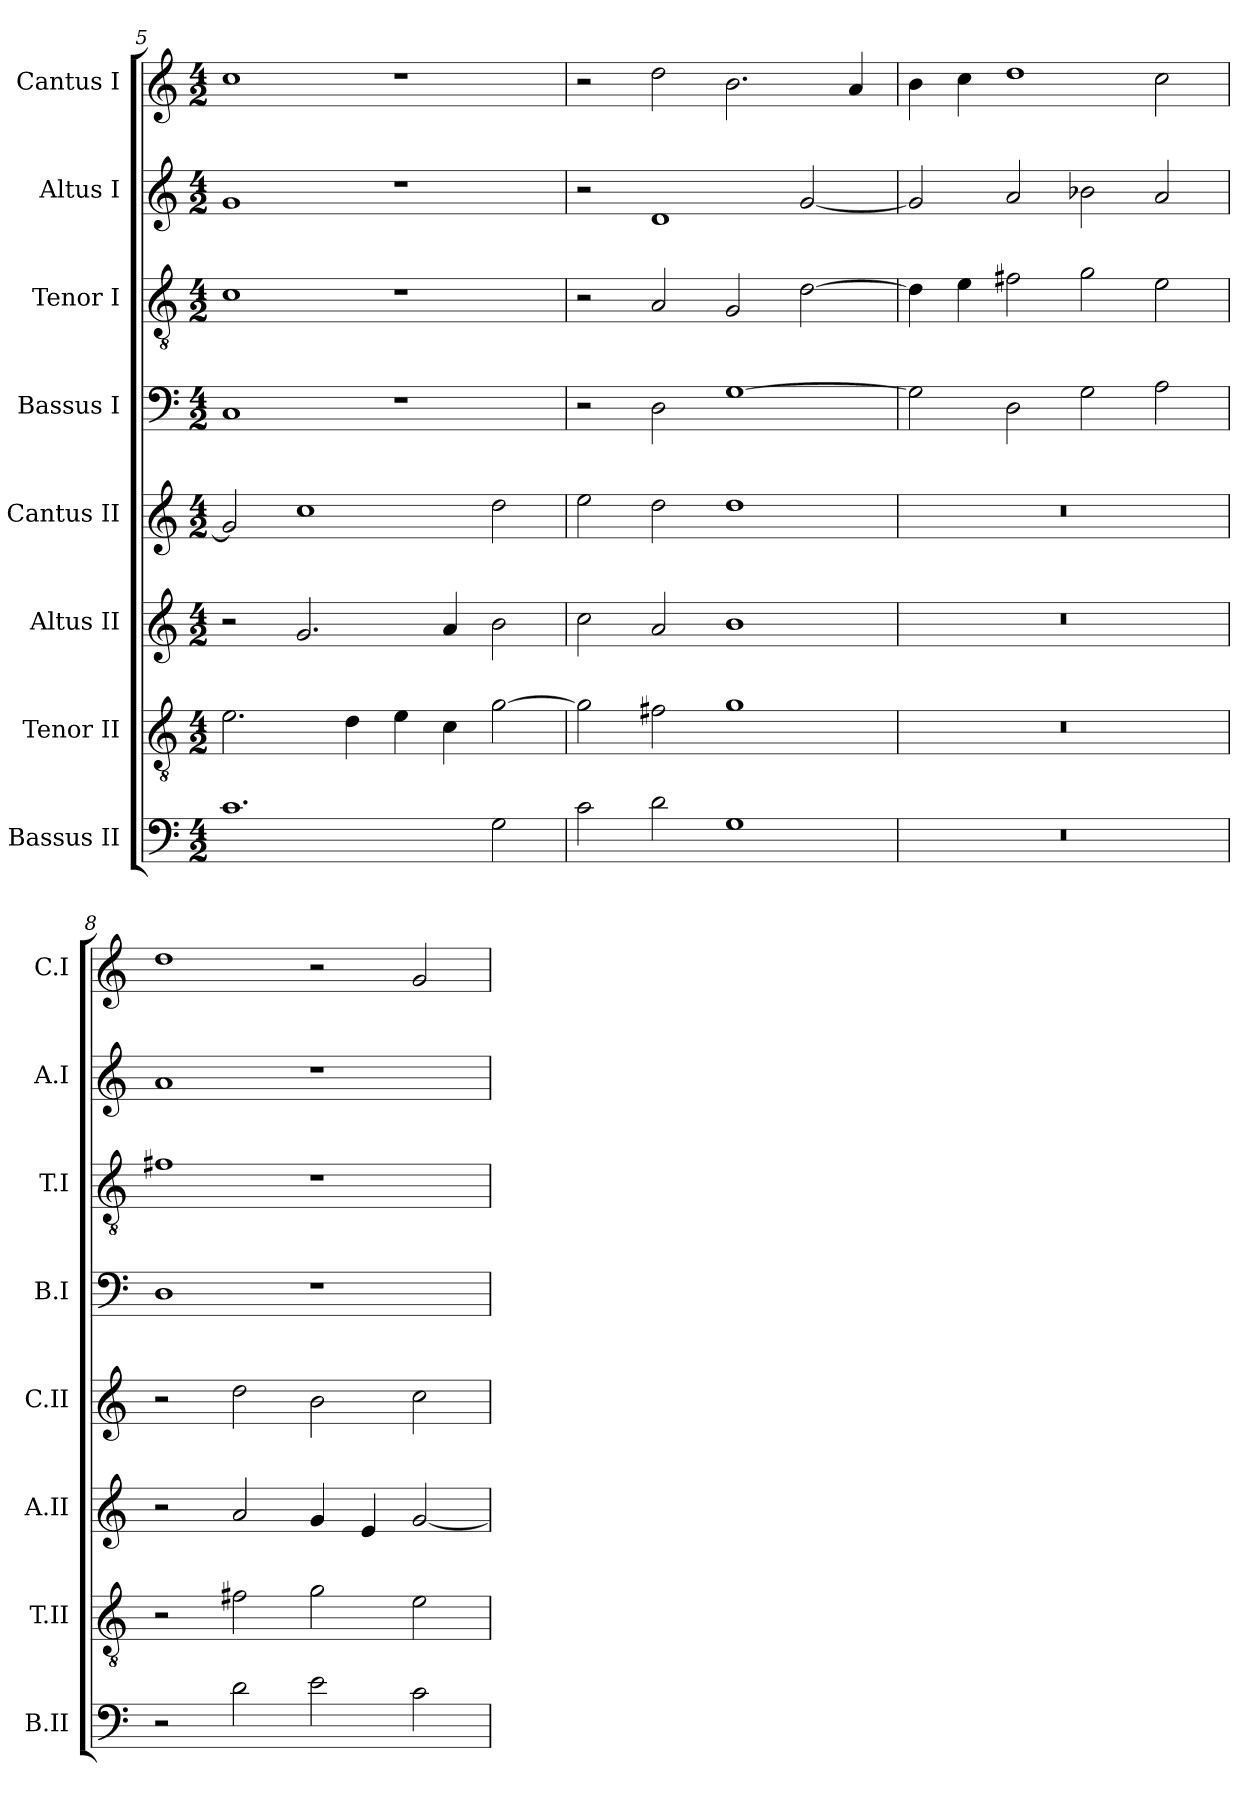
**kern	**kern	**kern	**kern	**kern	**kern	**kern	**kern
*part8	*part7	*part6	*part5	*part4	*part3	*part2	*part1
*staff8	*staff7	*staff6	*staff5	*staff4	*staff3	*staff2	*staff1
*I"Bassus II	*I"Tenor II	*I"Altus II	*I"Cantus II	*I"Bassus I	*I"Tenor I	*I"Altus I	*I"Cantus I
*I'B.II	*I'T.II	*I'A.II	*I'C.II	*I'B.I	*I'T.I	*I'A.I	*I'C.I
*clefF4	*clefGv2	*clefG2	*clefG2	*clefF4	*clefGv2	*clefG2	*clefG2
*	*ITrd7c12	*	*	*	*ITrd7c12	*	*
*k[]	*k[]	*k[]	*k[]	*k[]	*k[]	*k[]	*k[]
*C:	*C:	*C:	*C:	*C:	*C:	*C:	*C:
*M4/2	*M4/2	*M4/2	*M4/2	*M4/2	*M4/2	*M4/2	*M4/2
=5	=5	=5	=5	=5	=5	=5	=5
1.c\	2.E\	2r	2g/]	1C/	1C\	1g/	1cc\
.	.	2.g/	1cc\	.	.	.	.
.	4D\	.	.	.	.	.	.
.	4E\	.	.	1r	1r	1r	1r
.	4C\	4a/	.	.	.	.	.
2G\	[2G\	2b\	2dd\	.	.	.	.
=6	=6	=6	=6	=6	=6	=6	=6
2c\	2G\]	2cc\	2ee\	2r	2r	2r	2r
2d\	2F#\	2a/	2dd\	2D\	2AA/	1d/	2dd\
1G\	1G\	1b\	1dd\	[1G\	2GG/	.	2.b\
.	.	.	.	.	[2D\	[2g/	.
.	.	.	.	.	.	.	4a/
=7	=7	=7	=7	=7	=7	=7	=7
0r	0r	0r	0r	2G\]	4D\]	2g/]	4b\
.	.	.	.	.	4E\	.	4cc\
.	.	.	.	2D\	2F#X\	2a/	1dd\
.	.	.	.	2G\	2G\	2b-X\	.
.	.	.	.	2A\	2E\	2a/	2cc\
=8	=8	=8	=8	=8	=8	=8	=8
2r	2r	2r	2r	1D\	1F#X\	1a/	1dd\
2d\	2F#X\	2a/	2dd\	.	.	.	.
2e\	2G\	4g/	2b\	1r	1r	1r	2r
.	.	4e/	.	.	.	.	.
2c\	2E\	[2g/	2cc\	.	.	.	2g/
=	=	=	=	=	=	=	=
*-	*-	*-	*-	*-	*-	*-	*-
